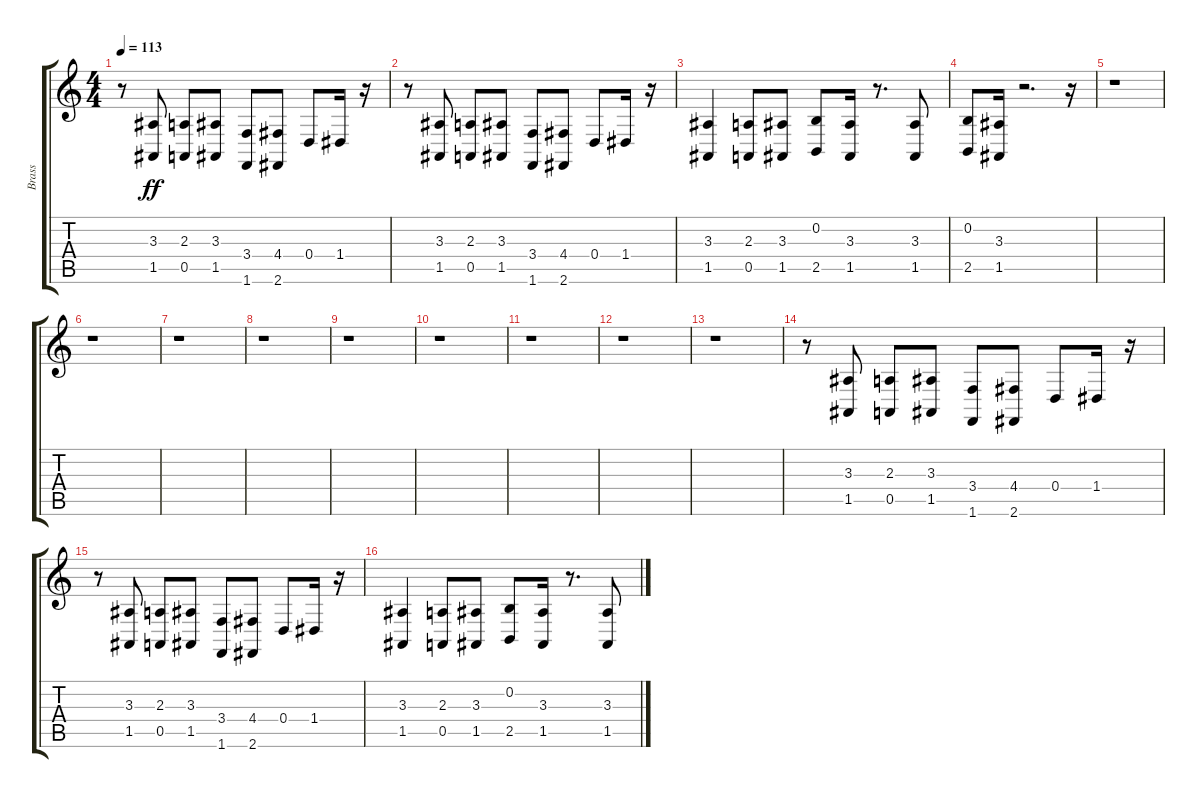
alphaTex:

\track ("Brass" "Brass") {instrument brasssection}
\staff {score tabs}
\tuning (E4 B3 G3 D3 A2 E2) {hide}
\ts (4 4)
\tempo 113
\clef g2
\ks c
r.8{dy ff} (3.3 1.5).8 (2.3 0.5).8 (3.3 1.5).8 (3.4 1.6).8 (4.4 2.6).8 0.4.8 1.4.16 r.16 |
r.8 (3.3 1.5).8 (2.3 0.5).8 (3.3 1.5).8 (3.4 1.6).8 (4.4 2.6).8 0.4.8 1.4.16 r.16 |
(3.3 1.5).4 (2.3 0.5).8 (3.3 1.5).8 (0.2 2.5).8 (3.3 1.5).16 r.8{d} (3.3 1.5).8 |
(0.2 2.5).8 (3.3 1.5).16 r.2{d} r.16 |
r.1 |
r.1 |
r.1 |
r.1 |
r.1 |
r.1 |
r.1 |
r.1 |
r.1 |
r.8 (3.3 1.5).8 (2.3 0.5).8 (3.3 1.5).8 (3.4 1.6).8 (4.4 2.6).8 0.4.8 1.4.16 r.16 |
r.8 (3.3 1.5).8 (2.3 0.5).8 (3.3 1.5).8 (3.4 1.6).8 (4.4 2.6).8 0.4.8 1.4.16 r.16 |
(3.3 1.5).4 (2.3 0.5).8 (3.3 1.5).8 (0.2 2.5).8 (3.3 1.5).16 r.8{d} (3.3 1.5).8
